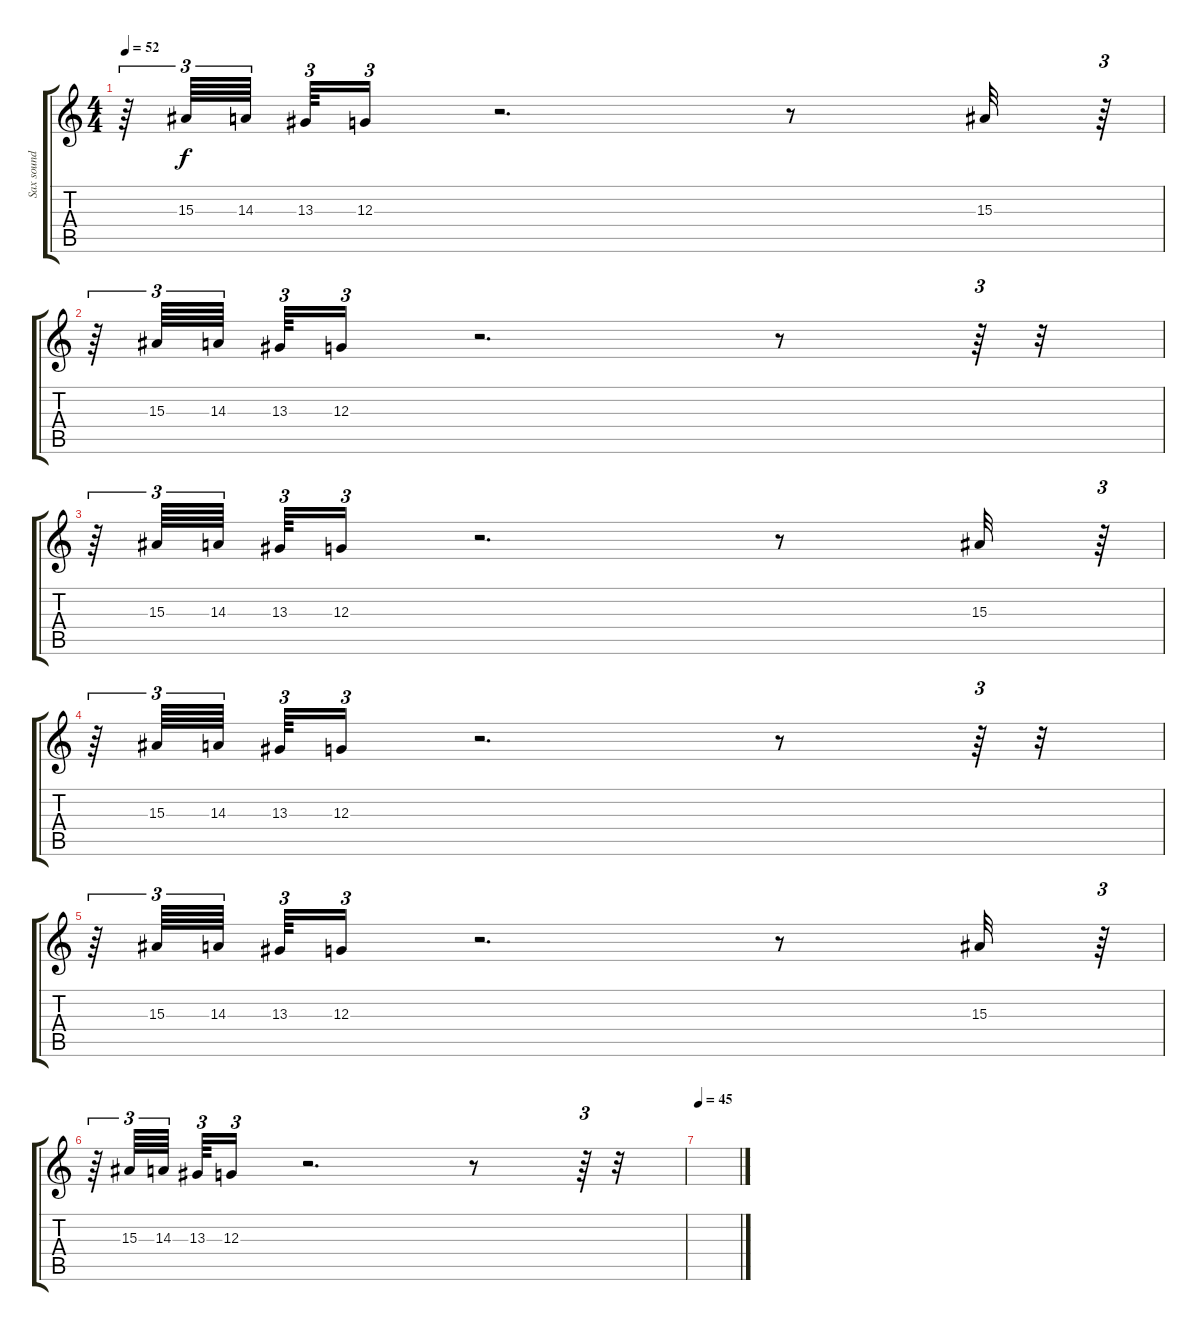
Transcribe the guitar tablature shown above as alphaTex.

\track ("Sax sound" "Sax sound") {instrument altosax}
\staff {score tabs}
\tuning (E4 B3 G3 D3 A2 E2) {hide}
\ts (4 4)
\tempo 52
\clef g2
\ks c
r.64{tu (3 2) dy f} 15.3.64{tu (3 2)} 14.3.64{tu (3 2)} 13.3.64{tu (3 2)} 12.3.16{tu (3 2)} r.2{d} r.8 15.3.32 r.64{tu (3 2)} |
r.64{tu (3 2)} 15.3.64{tu (3 2)} 14.3.64{tu (3 2)} 13.3.64{tu (3 2)} 12.3.16{tu (3 2)} r.2{d} r.8 r.64{tu (3 2)} r.32 |
r.64{tu (3 2)} 15.3.64{tu (3 2)} 14.3.64{tu (3 2)} 13.3.64{tu (3 2)} 12.3.16{tu (3 2)} r.2{d} r.8 15.3.32 r.64{tu (3 2)} |
r.64{tu (3 2)} 15.3.64{tu (3 2)} 14.3.64{tu (3 2)} 13.3.64{tu (3 2)} 12.3.16{tu (3 2)} r.2{d} r.8 r.64{tu (3 2)} r.32 |
r.64{tu (3 2)} 15.3.64{tu (3 2)} 14.3.64{tu (3 2)} 13.3.64{tu (3 2)} 12.3.16{tu (3 2)} r.2{d} r.8 15.3.32 r.64{tu (3 2)} |
r.64{tu (3 2)} 15.3.64{tu (3 2)} 14.3.64{tu (3 2)} 13.3.64{tu (3 2)} 12.3.16{tu (3 2)} r.2{d} r.8 r.64{tu (3 2)} r.32 |
\tempo 45
